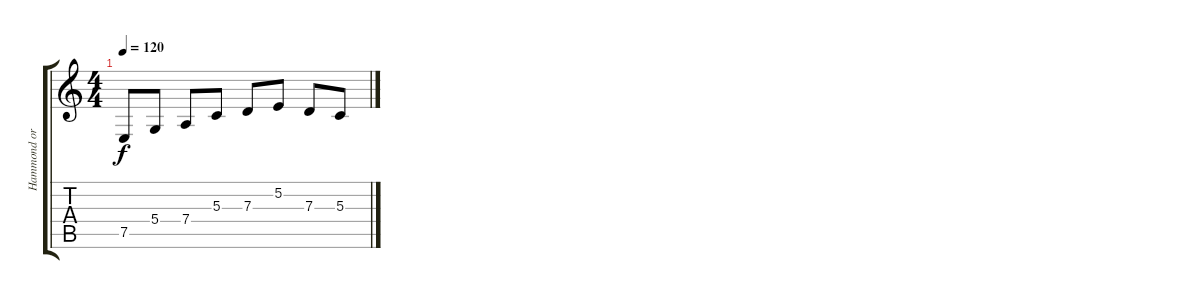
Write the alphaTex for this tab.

\track ("Hammond organ" "Hammond or") {instrument drawbarorgan}
\staff {score tabs}
\tuning (E4 B3 G3 D3 A2 E2) {hide}
\ts (4 4)
\tempo 120
\clef g2
\ks c
7.5.8{dy f} 5.4.8 7.4.8 5.3.8 7.3.8 5.2.8 7.3.8 5.3.8
